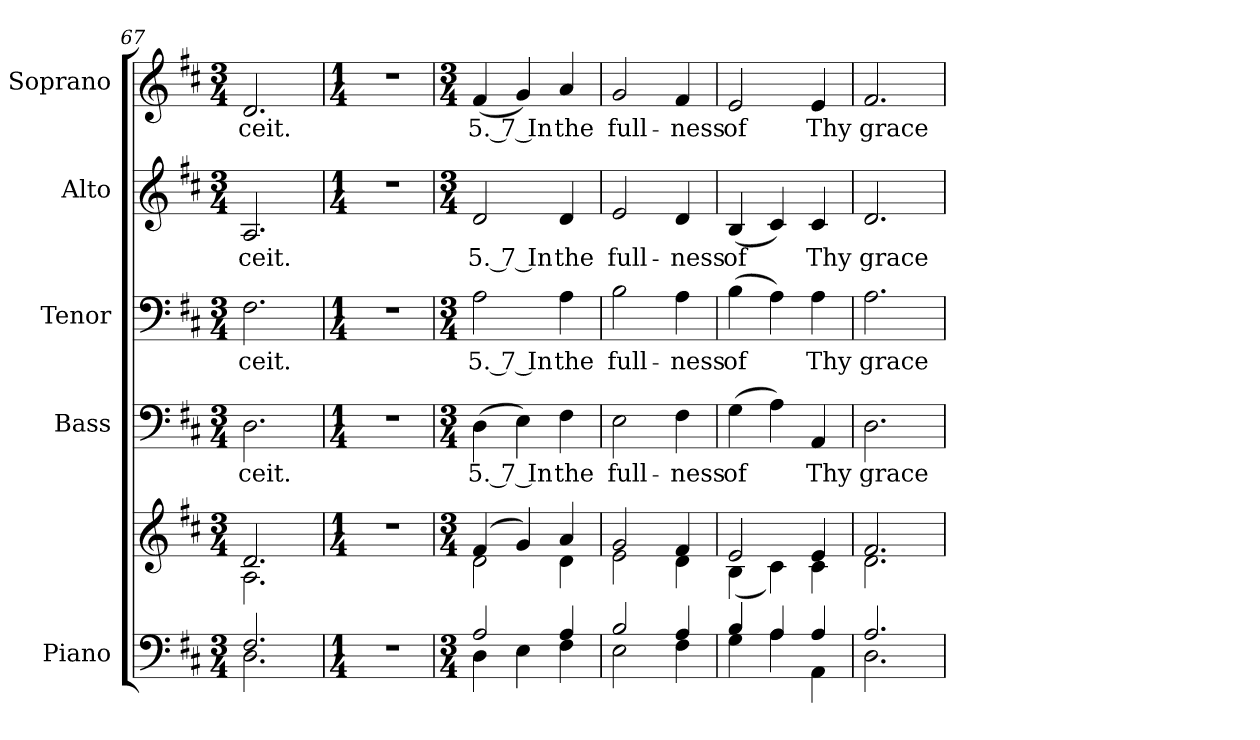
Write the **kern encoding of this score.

**kern	**kern	**kern	**text	**kern	**text	**kern	**text	**kern	**text
*part5	*part5	*part4	*part4	*part3	*part3	*part2	*part2	*part1	*part1
*staff6	*staff5	*staff4	*staff4	*staff3	*staff3	*staff2	*staff2	*staff1	*staff1
*I"Piano	*	*I"Bass	*	*I"Tenor	*	*I"Alto	*	*I"Soprano	*
*I'Pno.	*	*I'B.	*	*	*	*I'A.	*	*I'S.	*
*clefF4	*clefG2	*clefF4	*	*clefF4	*	*clefG2	*	*clefG2	*
*k[f#c#]	*k[f#c#]	*k[f#c#]	*	*k[f#c#]	*	*k[f#c#]	*	*k[f#c#]	*
*D:	*D:	*D:	*	*D:	*	*D:	*	*D:	*
*M3/4	*M3/4	*M3/4	*	*M3/4	*	*M3/4	*	*M3/4	*
=67	=67	=67	=67	=67	=67	=67	=67	=67	=67
*^	*^	*	*	*	*	*	*	*	*
!	!	!	!	!	!LO:LY:b:color=#000000	!	!	!	!	!	!
!	!	!	!	!	!	!	!LO:LY:b:color=#000000	!	!	!	!
!	!	!	!	!	!	!	!	!	!LO:LY:b:color=#000000	!	!
!	!	!	!	!	!	!	!	!	!	!	!LO:LY:b:color=#000000
2.F#i/	2.Di\	2.di/	2.Ai\	2.Di\	-ceit.	2.F#i\	-ceit.	2.Ai/	-ceit.	2.di/	-ceit.
*v	*v	*	*	*	*	*	*	*	*	*	*
*	*v	*v	*	*	*	*	*	*	*	*
!!LO:PB:g=z
=68	=68	=68	=68	=68	=68	=68	=68	=68	=68
*M1/4	*M1/4	*M1/4	*	*M1/4	*	*M1/4	*	*M1/4	*
*^	*^	*	*	*	*	*	*	*	*
!LO:N:vis=1	!	!LO:N:vis=1	!	!LO:N:vis=1	!	!LO:N:vis=1	!	!LO:N:vis=1	!	!LO:N:vis=1	!
*v	*v	*	*	*	*	*	*	*	*	*	*
*	*v	*v	*	*	*	*	*	*	*	*
4r	4r	4r	.	4r	.	4r	.	4r	.
=69	=69	=69	=69	=69	=69	=69	=69	=69	=69
*M3/4	*M3/4	*M3/4	*	*M3/4	*	*M3/4	*	*M3/4	*
*^	*^	*	*	*	*	*	*	*	*
!	!	!	!	!	!LO:LY:b:color=#000000	!	!	!	!	!	!
!	!	!	!	!	!	!	!LO:LY:b:color=#000000	!	!	!	!
!	!	!	!	!	!	!	!	!	!LO:LY:b:color=#000000	!	!
!	!	!	!	!	!	!	!	!	!	!	!LO:LY:b:color=#000000
2Ai/	4Di\	(4f#i/	2di\	(4Di\	5. 7 In	2Ai\	5. 7 In	2di/	5. 7 In	(4f#i/	5. 7 In
.	4Ei\	4gi/)	.	4Ei\)	.	.	.	.	.	4gi/)	.
!	!	!	!	!	!LO:LY:b:color=#000000	!	!	!	!	!	!
!	!	!	!	!	!	!	!LO:LY:b:color=#000000	!	!	!	!
!	!	!	!	!	!	!	!	!	!LO:LY:b:color=#000000	!	!
!	!	!	!	!	!	!	!	!	!	!	!LO:LY:b:color=#000000
4Ai/	4F#i\	4ai/	4di\	4F#i\	the	4Ai\	the	4di/	the	4ai/	the
=70	=70	=70	=70	=70	=70	=70	=70	=70	=70	=70	=70
!	!	!	!	!	!LO:LY:b:color=#000000	!	!	!	!	!	!
!	!	!	!	!	!	!	!LO:LY:b:color=#000000	!	!	!	!
!	!	!	!	!	!	!	!	!	!LO:LY:b:color=#000000	!	!
!	!	!	!	!	!	!	!	!	!	!	!LO:LY:b:color=#000000
2Bi/	2Ei\	2gi/	2ei\	2Ei\	full-	2Bi\	full-	2ei/	full-	2gi/	full-
!	!	!	!	!	!LO:LY:b:color=#000000	!	!	!	!	!	!
!	!	!	!	!	!	!	!LO:LY:b:color=#000000	!	!	!	!
!	!	!	!	!	!	!	!	!	!LO:LY:b:color=#000000	!	!
!	!	!	!	!	!	!	!	!	!	!	!LO:LY:b:color=#000000
4Ai/	4F#i\	4f#i/	4di\	4F#i\	-ness	4Ai\	-ness	4di/	-ness	4f#i/	-ness
=71	=71	=71	=71	=71	=71	=71	=71	=71	=71	=71	=71
!	!	!	!	!	!LO:LY:b:color=#000000	!	!	!	!	!	!
!	!	!	!	!	!	!	!LO:LY:b:color=#000000	!	!	!	!
!	!	!	!	!	!	!	!	!	!LO:LY:b:color=#000000	!	!
!	!	!	!	!	!	!	!	!	!	!	!LO:LY:b:color=#000000
4Bi/	4Gi\	2ei/	(4Bi\	(4Gi\	of	(4Bi\	of	(4Bi/	of	2ei/	of
4Ai/	4Ai\	.	4c#i\)	4Ai\)	.	4Ai\)	.	4c#i/)	.	.	.
!	!	!	!	!	!LO:LY:b:color=#000000	!	!	!	!	!	!
!	!	!	!	!	!	!	!LO:LY:b:color=#000000	!	!	!	!
!	!	!	!	!	!	!	!	!	!LO:LY:b:color=#000000	!	!
!	!	!	!	!	!	!	!	!	!	!	!LO:LY:b:color=#000000
4Ai/	4AAi\	4ei/	4c#i\	4AAi/	Thy	4Ai\	Thy	4c#i/	Thy	4ei/	Thy
=72	=72	=72	=72	=72	=72	=72	=72	=72	=72	=72	=72
!	!	!	!	!	!LO:LY:b:color=#000000	!	!	!	!	!	!
!	!	!	!	!	!	!	!LO:LY:b:color=#000000	!	!	!	!
!	!	!	!	!	!	!	!	!	!LO:LY:b:color=#000000	!	!
!	!	!	!	!	!	!	!	!	!	!	!LO:LY:b:color=#000000
2.Ai/	2.Di\	2.f#i/	2.di\	2.Di\	grace	2.Ai\	grace	2.di/	grace	2.f#i/	grace
*v	*v	*	*	*	*	*	*	*	*	*	*
*	*v	*v	*	*	*	*	*	*	*	*
=	=	=	=	=	=	=	=	=	=
*-	*-	*-	*-	*-	*-	*-	*-	*-	*-
